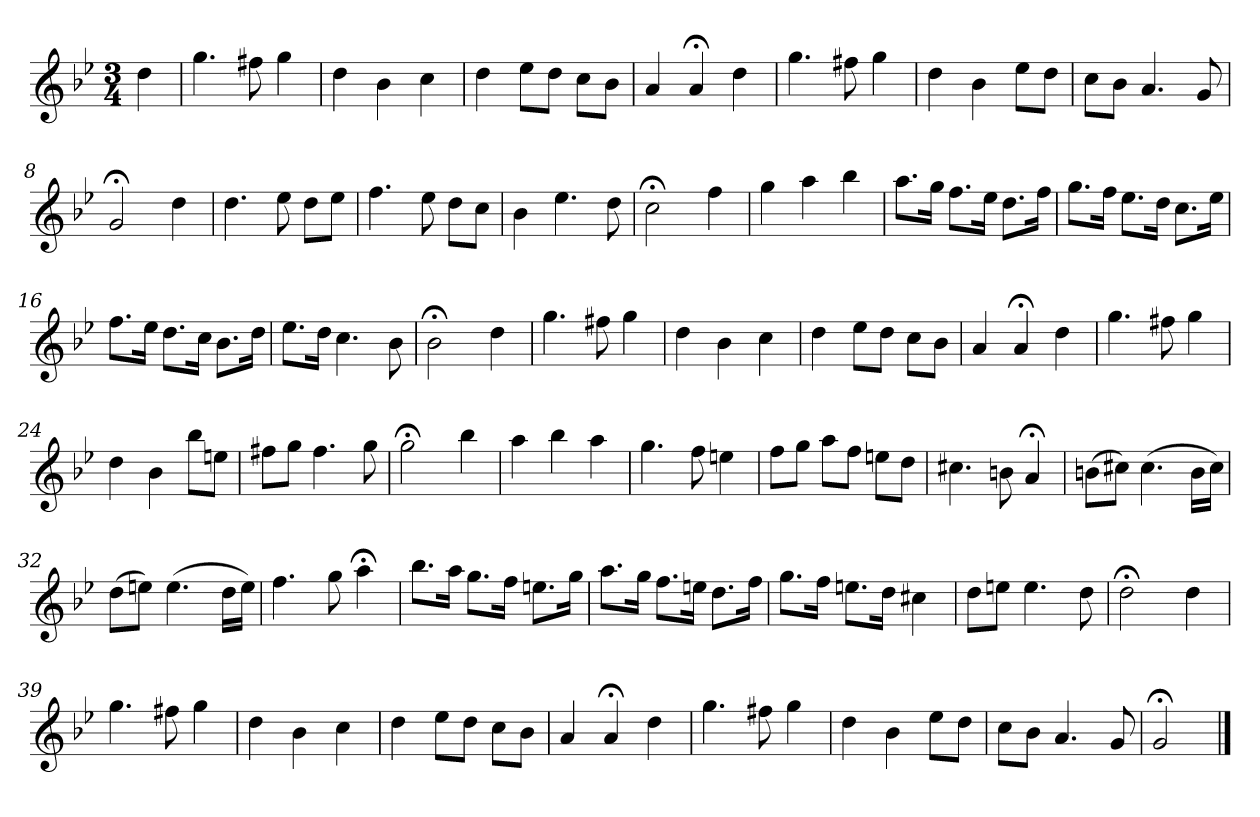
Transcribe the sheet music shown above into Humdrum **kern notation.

**kern
*part1
*staff1
*k[b-e-]
*g:
*M3/4
*MM120
=
4dd
=1
4.gg
8ff#X
4gg
=2
4dd
4b-
4cc
=3
4dd
8ee-L
8ddJ
8ccL
8b-J
=4
4a
4a;<
4dd
=5
4.gg
8ff#X
4gg
=6
4dd
4b-
8ee-L
8ddJ
=7
8ccL
8b-J
4.a
8g
=8
2g;<
4dd
=9
4.dd
8ee-
8ddL
8ee-J
=10
4.ff
8ee-
8ddL
8ccJ
=11
4b-
4.ee-
8dd
=12
2cc;<
4ff
=13
4gg
4aa
4bb-
=14
8.aaL
16ggJk
8.ffL
16ee-Jk
8.ddL
16ffJk
=15
8.ggL
16ffJk
8.ee-L
16ddJk
8.ccL
16ee-Jk
=16
8.ffL
16ee-Jk
8.ddL
16ccJk
8.b-L
16ddJk
=17
8.ee-L
16ddJk
4.cc
8b-
=18
2b-;<
4dd
=19
4.gg
8ff#X
4gg
=20
4dd
4b-
4cc
=21
4dd
8ee-L
8ddJ
8ccL
8b-J
=22
4a
4a;<
4dd
=23
4.gg
8ff#X
4gg
=24
4dd
4b-
8bb-L
8eenJ
=25
8ff#XL
8ggJ
4.ff#
8gg
=26
2gg;<
4bb-
=27
4aa
4bb-
4aa
=28
4.gg
8ff
4een
=29
8ffL
8ggJ
8aaL
8ffJ
8eenL
8ddJ
=30
4.cc#X
8bn
4a;<
=31
(8bnL
8cc#XJ)
(4.cc#
16bLL
16cc#JJ)
=32
(8ddL
8eenJ)
(4.ee
16ddLL
16eeJJ)
=33
4.ff
8gg
4aa;<
=34
8.bb-L
16aaJk
8.ggL
16ffJk
8.eenL
16ggJk
=35
8.aaL
16ggJk
8.ffL
16eenJk
8.ddL
16ffJk
=36
8.ggL
16ffJk
8.eenL
16ddJk
4cc#X
=37
8ddL
8eenJ
4.ee
8dd
=38
2dd;<
4dd
=39
4.gg
8ff#X
4gg
=40
4dd
4b-
4cc
=41
4dd
8ee-L
8ddJ
8ccL
8b-J
=42
4a
4a;<
4dd
=43
4.gg
8ff#X
4gg
=44
4dd
4b-
8ee-L
8ddJ
=45
8ccL
8b-J
4.a
8g
=46
2g;<
==
*-
